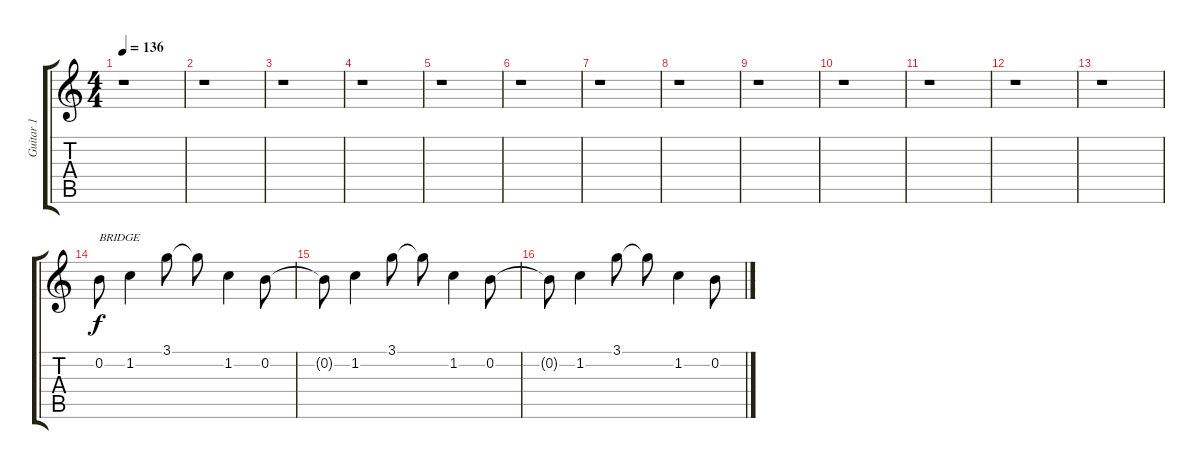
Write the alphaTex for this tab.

\track ("Guitar 1" "Guitar 1") {instrument distortionguitar}
\staff {score tabs}
\tuning (E4 B3 G3 D3 A2 E2) {hide}
\ts (4 4)
\tempo 136
\clef g2
\ks c
r.1{dy f} |
r.1 |
r.1 |
r.1 |
r.1 |
r.1 |
r.1 |
r.1 |
r.1 |
r.1 |
r.1 |
r.1 |
r.1 |
0.2.8{txt "BRIDGE"} 1.2.4 3.1.8 3.1{t}.8 1.2.4 0.2.8 |
0.2{t}.8 1.2.4 3.1.8 3.1{t}.8 1.2.4 0.2.8 |
0.2{t}.8 1.2.4 3.1.8 3.1{t}.8 1.2.4 0.2.8
